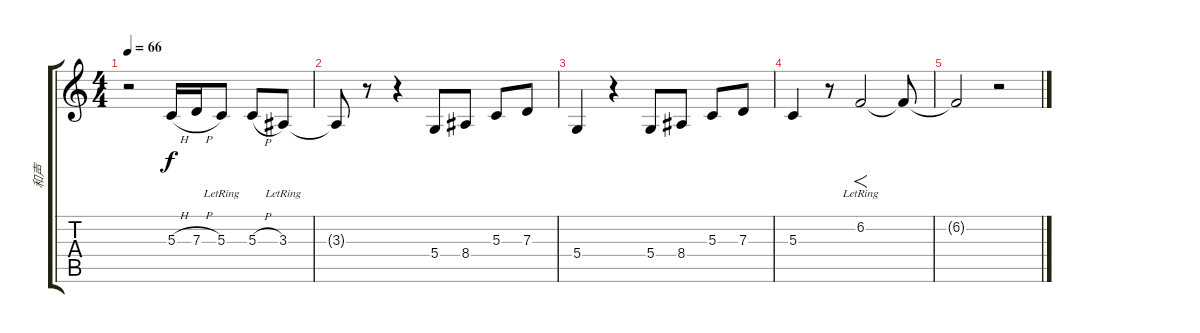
\track ("和声" "和声") {instrument synthvoice}
\staff {score tabs}
\tuning (E4 B3 G3 D3 A2 E2) {hide}
\ts (4 4)
\tempo 66
\clef g2
\ks c
r.2{dy f instrument synthvoice} 5.3{h}.16 7.3{h}.16 5.3{lr}.8 5.3{h}.8 3.3{lr}.8 |
3.3{t}.8 r.8 r.4 5.4.8 8.4.8 5.3.8 7.3.8 |
5.4.4 r.4 5.4.8 8.4.8 5.3.8 7.3.8 |
5.3.4 r.8 6.2{lr}.2{f} 6.2{t}.8 |
6.2{t}.2 r.2
